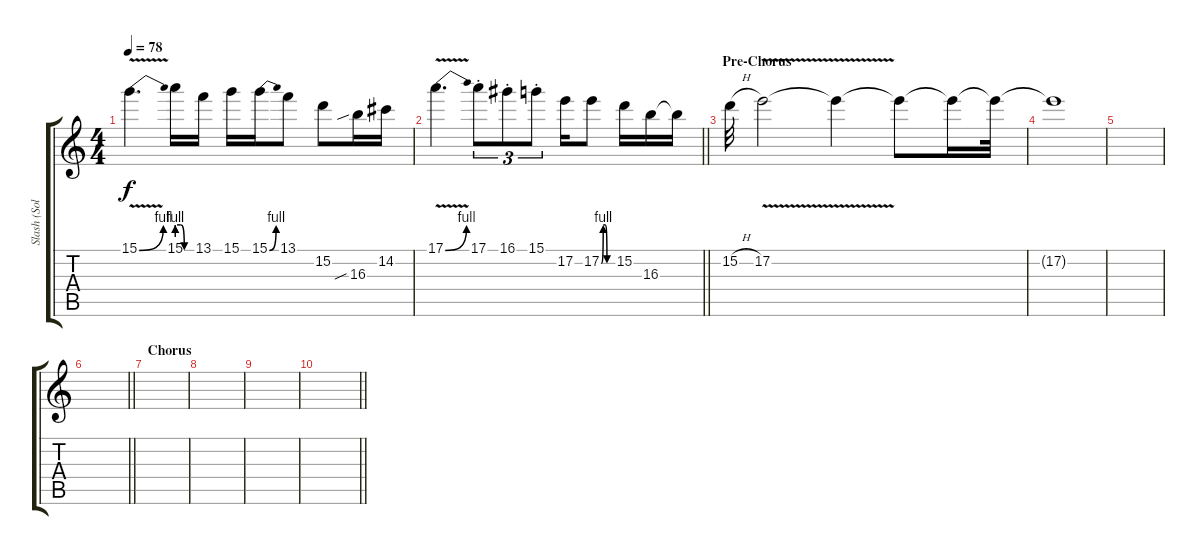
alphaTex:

\track ("Slash (Solo)" "Slash (Sol") {instrument overdrivenguitar}
\staff {score tabs}
\tuning (E4 B3 G3 D3 A2 D2) {hide}
\ts (4 4)
\tempo 78
\clef g2
\ks c
15.1{be (bend 0 0 60 4) v}.4{d dy f} 15.1{be (custom 0 4 15 4 30 0 60 0)}.16 13.1.16 15.1.16 15.1{be (bend 0 0 60 4)}.16 13.1.8 15.2.8 16.3{sib}.16 14.2.16 |
\barLineRight lightlight
17.1{be (bend 0 0 60 4) v}.4{d} 17.1{st}.8{tu (3 2)} 16.1{st}.8{tu (3 2)} 15.1{st}.8{tu (3 2)} 17.2.16 17.2{be (custom 0 0 10 4 20 4 30 0 60 0)}.8 15.2.16 16.3.16 16.3{t}.16 |
\section ("" "Pre-Chorus")
15.2{h}.32 17.2{v}.2 17.2{t}.4 17.2{t}.8 17.2{t}.16 17.2{t}.32 |
17.2{t}.1 |
|
\barLineRight lightlight
|
\section ("" "Chorus")
|
|
|
\barLineRight lightlight
